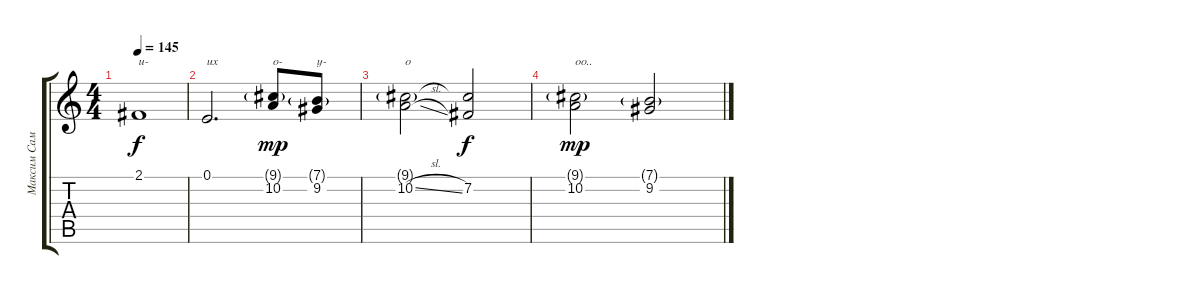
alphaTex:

\track ("Максим Самосват" "Максим Сам") {instrument bassoon}
\staff {score tabs}
\tuning (E4 B3 G3 D3 A2 E2) {hide}
\ts (4 4)
\tempo 145
\clef g2
\ks c
2.1.1{txt "и-" dy f} |
0.1.2{d txt "их"} (9.1{g} 10.2).8{txt "о-" dy mp} (7.1{g} 9.2).8{txt "у-"} |
(9.1{g} 10.2{sl}).2{txt "о"} (9.1{t} 7.2).2{dy f} |
(9.1{g} 10.2).2{txt "оо.." dy mp} (7.1{g} 9.2).2
